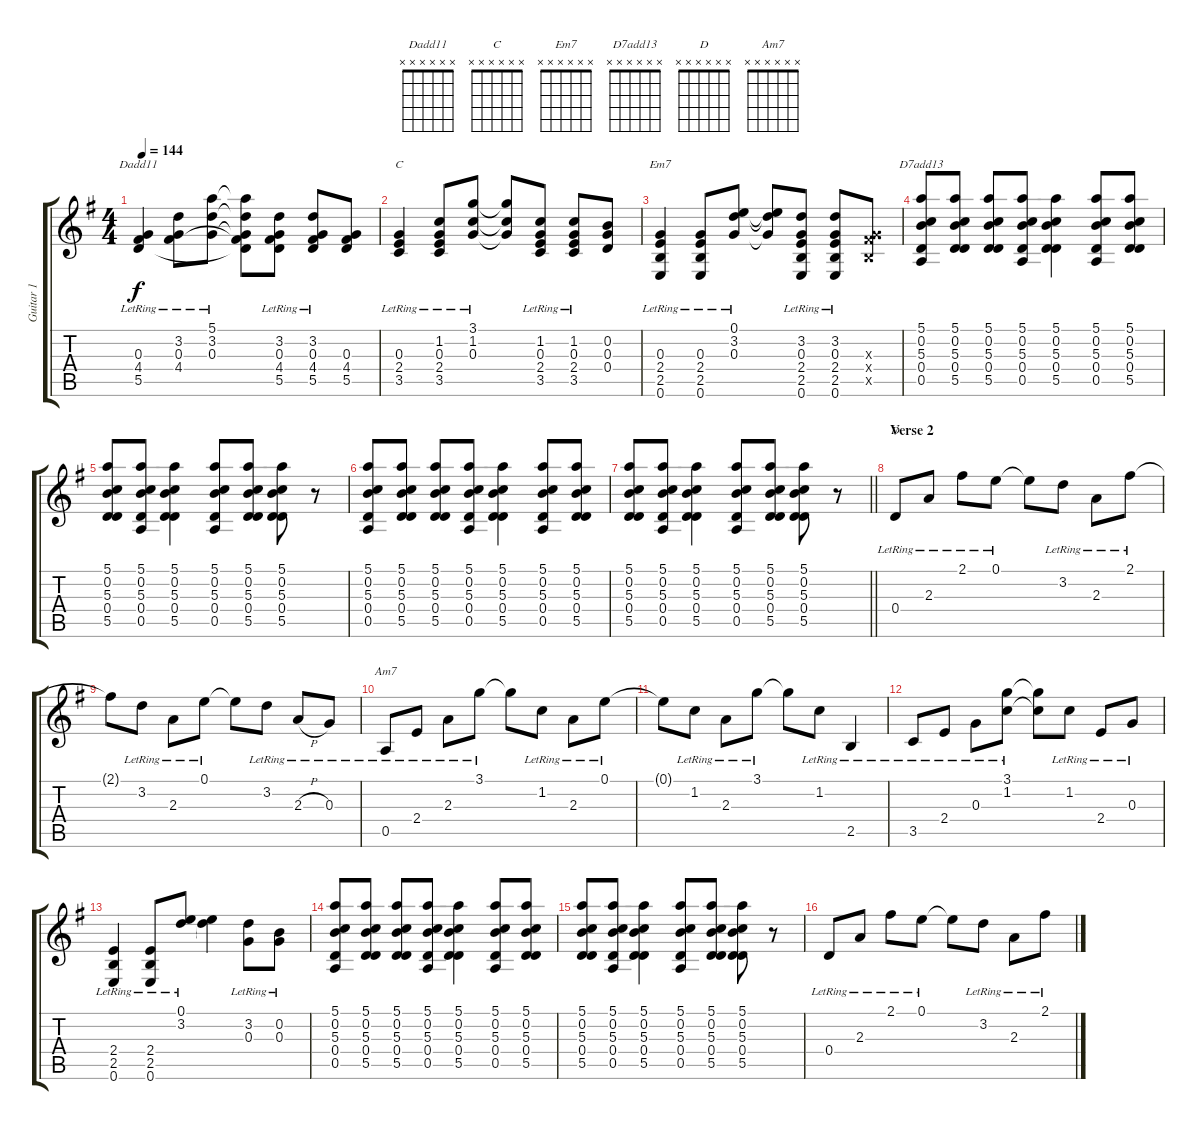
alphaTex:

\track ("Guitar 1" "Guitar 1") {instrument distortionguitar}
\staff {score tabs}
\tuning (E4 B3 G3 D3 A2 E2) {hide}
\chord ("Dadd11" x x x x x x)
\chord ("C" x x x x x x)
\chord ("Em7" x x x x x x)
\chord ("D7add13" x x x x x x)
\chord ("D" x x x x x x)
\chord ("Am7" x x x x x x)
\ts (4 4)
\tempo 144
\clef g2
\ks g
(0.3{lr} 4.4{lr} 5.5{lr}).4{ch "Dadd11" dy f} (3.2{lr} 0.3{lr} 4.4{lr}).8 (5.1{lr} 3.2{lr} 0.3{lr}).8 (5.1{t} 3.2{t} 0.3{t} 4.4{t} 5.5{t}).8 (3.2{lr} 0.3{lr} 4.4{lr} 5.5{lr}).8 (3.2{lr} 0.3{lr} 4.4{lr} 5.5{lr}).8 (0.3 4.4 5.5).8 |
(0.3{lr} 2.4{lr} 3.5{lr}).4{ch "C"} (1.2{lr} 0.3{lr} 2.4{lr} 3.5{lr}).8 (3.1{lr} 1.2{lr} 0.3{lr}).8 (3.1{t} 1.2{t} 0.3{t}).8 (1.2{lr} 0.3{lr} 2.4{lr} 3.5{lr}).8 (1.2{lr} 0.3{lr} 2.4{lr} 3.5{lr}).8 (0.2 0.3 0.4).8 |
(0.3{lr} 2.4{lr} 2.5{lr} 0.6{lr}).4{ch "Em7"} (0.3{lr} 2.4{lr} 2.5{lr} 0.6{lr}).8 (0.1{lr} 3.2{lr} 0.3{lr}).8 (0.1{t} 3.2{t} 0.3{t}).8 (3.2{lr} 0.3{lr} 2.4 2.5{lr} 0.6{lr}).8 (3.2{lr} 0.3{lr} 2.4 2.5{lr} 0.6{lr}).8 (0.3{x} 4.4{x} 2.5{x}).8 |
(5.1 0.2 5.3 0.4 0.5).8{ch "D7add13"} (5.1 0.2 5.3 0.4 5.5).8 (5.1 0.2 5.3 0.4 5.5).8 (5.1 0.2 5.3 0.4 0.5).8 (5.1 0.2 5.3 0.4 5.5).4 (5.1 0.2 5.3 0.4 0.5).8 (5.1 0.2 5.3 0.4 5.5).8 |
(5.1 0.2 5.3 0.4 5.5).8 (5.1 0.2 5.3 0.4 0.5).8 (5.1 0.2 5.3 0.4 5.5).4 (5.1 0.2 5.3 0.4 0.5).8 (5.1 0.2 5.3 0.4 5.5).8 (5.1 0.2 5.3 0.4 5.5).8 r.8 |
(5.1 0.2 5.3 0.4 0.5).8 (5.1 0.2 5.3 0.4 5.5).8 (5.1 0.2 5.3 0.4 5.5).8 (5.1 0.2 5.3 0.4 0.5).8 (5.1 0.2 5.3 0.4 5.5).4 (5.1 0.2 5.3 0.4 0.5).8 (5.1 0.2 5.3 0.4 5.5).8 |
\barLineRight lightlight
(5.1 0.2 5.3 0.4 5.5).8 (5.1 0.2 5.3 0.4 0.5).8 (5.1 0.2 5.3 0.4 5.5).4 (5.1 0.2 5.3 0.4 0.5).8 (5.1 0.2 5.3 0.4 5.5).8 (5.1 0.2 5.3 0.4 5.5).8 r.8 |
\section ("" "Verse 2")
0.4{lr}.8{ch "D"} 2.3{lr}.8 2.1{lr}.8 0.1{lr}.8 0.1{t}.8 3.2{lr}.8 2.3{lr}.8 2.1{lr}.8 |
2.1{t}.8 3.2{lr}.8 2.3{lr}.8 0.1{lr}.8 0.1{t}.8 3.2{lr}.8 2.3{h lr}.8 0.3{lr}.8 |
0.5{lr}.8{ch "Am7"} 2.4{lr}.8 2.3{lr}.8 3.1{lr}.8 3.1{t}.8 1.2{lr}.8 2.3{lr}.8 0.1{lr}.8 |
0.1{t}.8 1.2{lr}.8 2.3{lr}.8 3.1{lr}.8 3.1{t}.8 1.2{lr}.8 2.5{lr}.4 |
3.5{lr}.8 2.4{lr}.8 0.3{lr}.8 (3.1 1.2{lr}).8 (3.1{t} 1.2{t}).8 1.2{lr}.8 2.4{lr}.8 0.3{lr}.8 |
(2.4{lr} 2.5 0.6).4 (2.4{lr} 2.5 0.6).8 (0.1{lr} 3.2).8 (0.1{t} 3.2{t}).4 (3.2{lr} 0.3).8 (0.2{lr} 0.3).8 |
(5.1 0.2 5.3 0.4 0.5).8 (5.1 0.2 5.3 0.4 5.5).8 (5.1 0.2 5.3 0.4 5.5).8 (5.1 0.2 5.3 0.4 0.5).8 (5.1 0.2 5.3 0.4 5.5).4 (5.1 0.2 5.3 0.4 0.5).8 (5.1 0.2 5.3 0.4 5.5).8 |
(5.1 0.2 5.3 0.4 5.5).8 (5.1 0.2 5.3 0.4 0.5).8 (5.1 0.2 5.3 0.4 5.5).4 (5.1 0.2 5.3 0.4 0.5).8 (5.1 0.2 5.3 0.4 5.5).8 (5.1 0.2 5.3 0.4 5.5).8 r.8 |
0.4{lr}.8 2.3{lr}.8 2.1{lr}.8 0.1{lr}.8 0.1{t}.8 3.2{lr}.8 2.3{lr}.8 2.1{lr}.8
